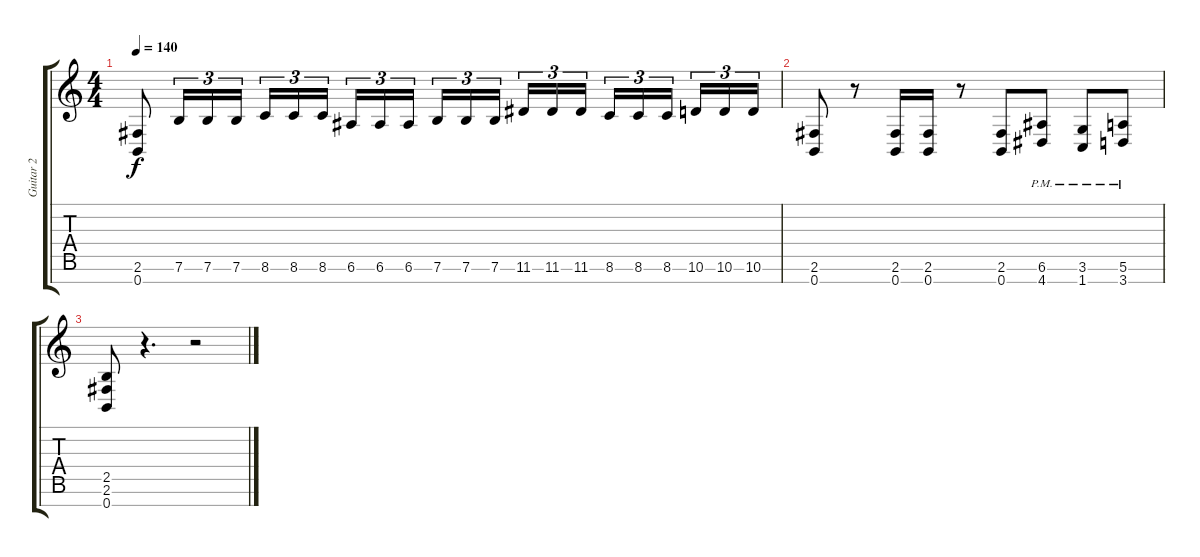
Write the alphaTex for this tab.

\track ("Guitar 2" "Guitar 2") {instrument distortionguitar}
\staff {score tabs}
\tuning (E4 B3 G3 D3 A2 E2 B1) {hide}
\ts (4 4)
\tempo 140
\clef g2
\ks c
(2.6 0.7).8{dy f} 7.6.16{tu (3 2)} 7.6.16{tu (3 2)} 7.6.16{tu (3 2)} 8.6.16{tu (3 2)} 8.6.16{tu (3 2)} 8.6.16{tu (3 2) beam splitsecondary} 6.6.16{tu (3 2)} 6.6.16{tu (3 2)} 6.6.16{tu (3 2)} 7.6.16{tu (3 2)} 7.6.16{tu (3 2)} 7.6.16{tu (3 2) beam splitsecondary} 11.6.16{tu (3 2)} 11.6.16{tu (3 2)} 11.6.16{tu (3 2)} 8.6.16{tu (3 2)} 8.6.16{tu (3 2)} 8.6.16{tu (3 2) beam splitsecondary} 10.6.16{tu (3 2)} 10.6.16{tu (3 2)} 10.6.16{tu (3 2)} |
(2.6 0.7).8 r.8 (2.6 0.7).16 (2.6 0.7).16 r.8 (2.6 0.7).8 (6.6{pm} 4.7{pm}).8 (3.6{pm} 1.7{pm}).8 (5.6{pm} 3.7{pm}).8 |
(2.5 2.6 0.7).8 r.4{d} r.2
